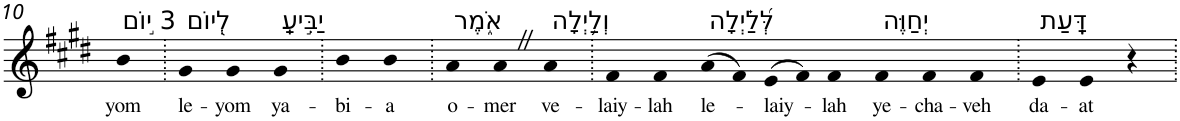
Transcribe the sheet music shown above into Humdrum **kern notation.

**kern	**text
*part1	*part1
*staff1	*staff1
*I"Piano	*
*I'Pno	*
!!LO:PB:g=z
*clefG2	*
*k[f#c#g#d#]	*
*E:	*
=10	=10
!LO:TX:a:t=3 י֣וֹם	!
!	!LO:LY:b
4b	yom
=11.	=11.
!LO:TX:a:t=לְ֭יוֹם	!
!	!LO:LY:b
4g#	le-
!	!LO:LY:b
4g#	-yom
!LO:TX:a:t=יַבִּ֣יעַֽ	!
!	!LO:LY:b
4g#	ya-
=12.	=12.
!	!LO:LY:b
4b	-bi-
!	!LO:LY:b
4b	-a
=13.	=13.
!LO:TX:a:t=אֹ֑מֶר	!
!	!LO:LY:b
4a	o-
!	!LO:LY:b
4aZ	-mer
!LO:TX:a:t=וְלַ֥יְלָה	!
!	!LO:LY:b
4a	ve-
=14.	=14.
!	!LO:LY:b
4f#	-laiy-
!	!LO:LY:b
4f#	-lah
!LO:TX:a:t=לְּ֝לַ֗יְלָה	!
!	!LO:LY:b
(>8a	le-
8f#)	.
!	!LO:LY:b
(>8e	-laiy-
8f#)	.
!	!LO:LY:b
4f#	-lah
!LO:TX:a:t=יְחַוֶּה	!
!	!LO:LY:b
4f#	ye-
!	!LO:LY:b
4f#	-cha-
!	!LO:LY:b
4f#	-veh
=15.	=15.
!LO:TX:a:t=דָּֽעַת	!
!	!LO:LY:b
4e	da-
!	!LO:LY:b
4e	-at
4r	.
=.	=.
*-	*-
